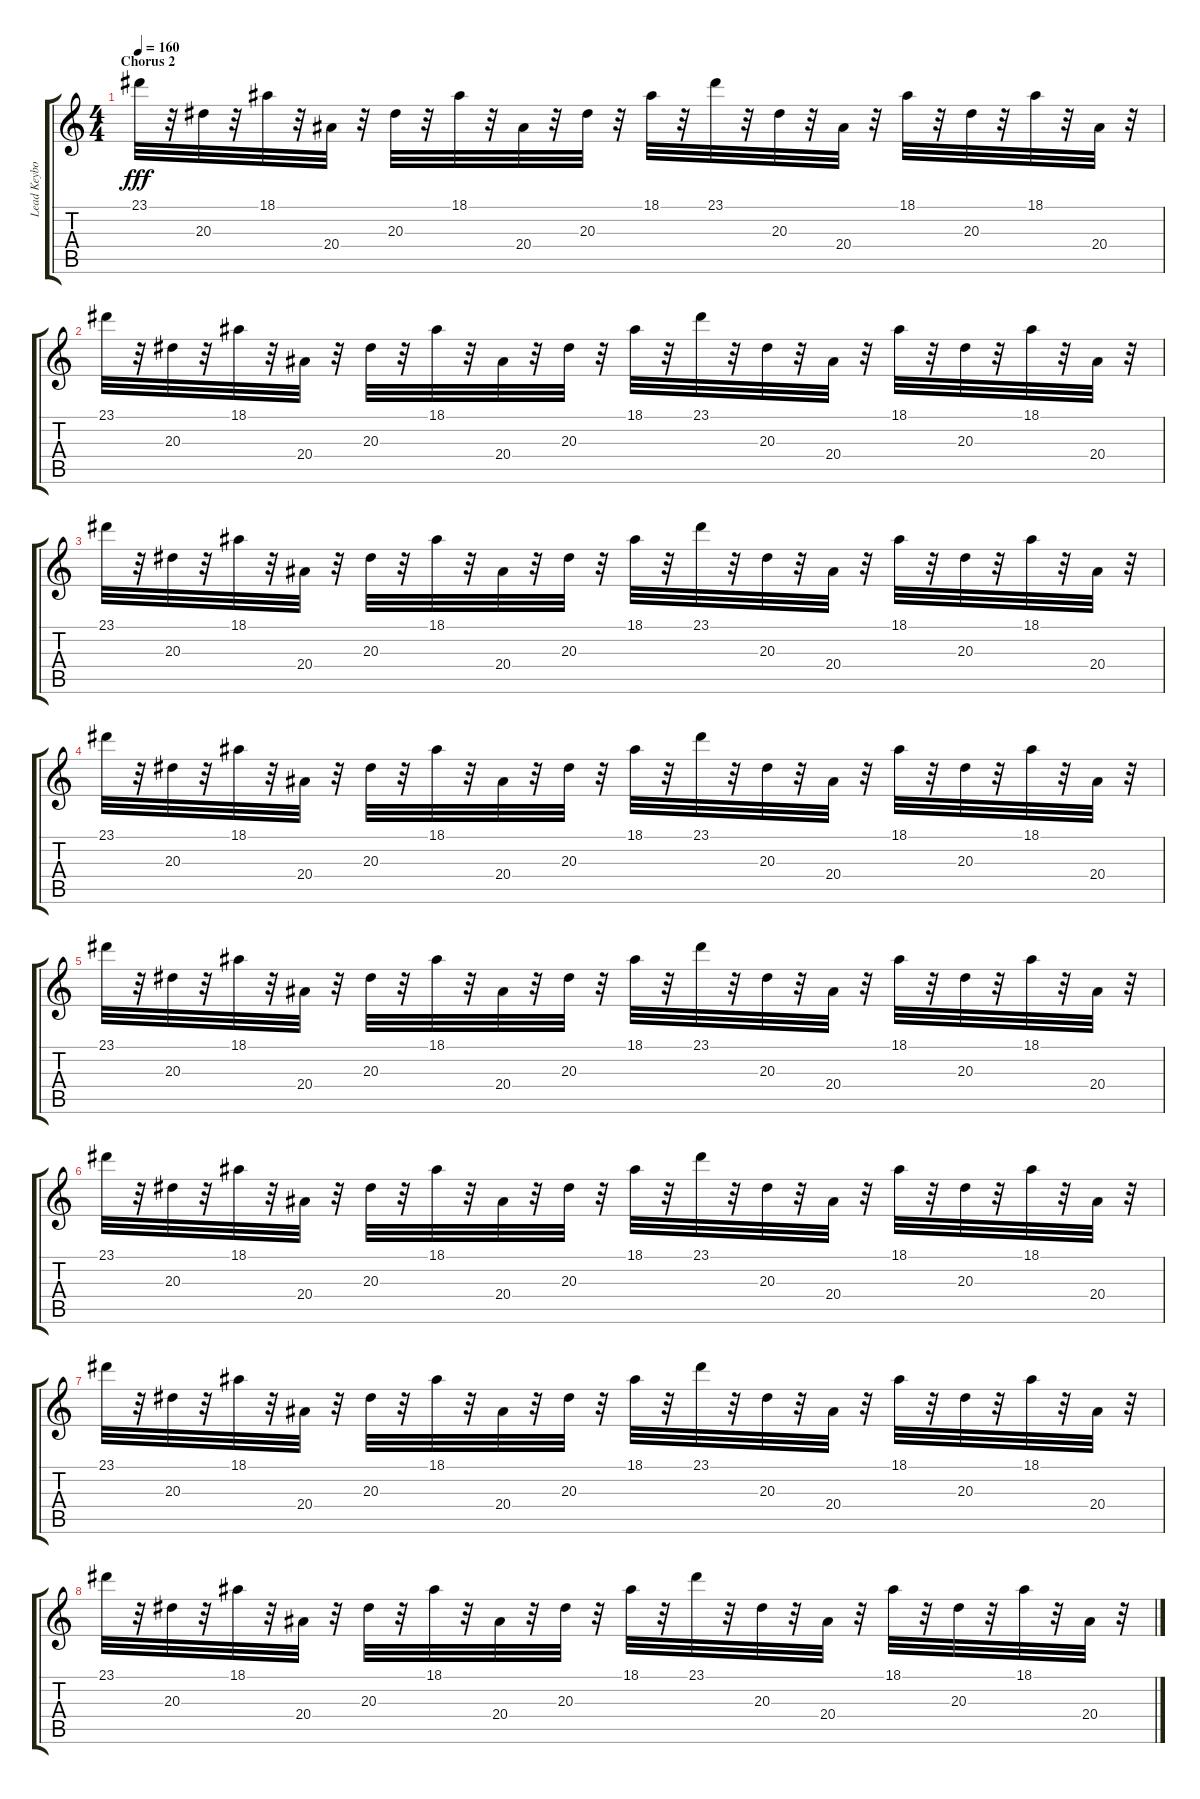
\track ("Lead Keyboard Melody" "Lead Keybo") {instrument harpsichord}
\staff {score tabs}
\tuning (E4 B3 G3 D3 A2 E2) {hide}
\ts (4 4)
\section ("" "Chorus 2")
\tempo 160
\clef g2
\ks c
23.1.32{dy fff} r.32 20.3.32 r.32 18.1.32 r.32 20.4.32 r.32 20.3.32 r.32 18.1.32 r.32 20.4.32 r.32 20.3.32 r.32 18.1.32 r.32 23.1.32 r.32 20.3.32 r.32 20.4.32 r.32 18.1.32 r.32 20.3.32 r.32 18.1.32 r.32 20.4.32 r.32 |
23.1.32 r.32 20.3.32 r.32 18.1.32 r.32 20.4.32 r.32 20.3.32 r.32 18.1.32 r.32 20.4.32 r.32 20.3.32 r.32 18.1.32 r.32 23.1.32 r.32 20.3.32 r.32 20.4.32 r.32 18.1.32 r.32 20.3.32 r.32 18.1.32 r.32 20.4.32 r.32 |
23.1.32 r.32 20.3.32 r.32 18.1.32 r.32 20.4.32 r.32 20.3.32 r.32 18.1.32 r.32 20.4.32 r.32 20.3.32 r.32 18.1.32 r.32 23.1.32 r.32 20.3.32 r.32 20.4.32 r.32 18.1.32 r.32 20.3.32 r.32 18.1.32 r.32 20.4.32 r.32 |
23.1.32 r.32 20.3.32 r.32 18.1.32 r.32 20.4.32 r.32 20.3.32 r.32 18.1.32 r.32 20.4.32 r.32 20.3.32 r.32 18.1.32 r.32 23.1.32 r.32 20.3.32 r.32 20.4.32 r.32 18.1.32 r.32 20.3.32 r.32 18.1.32 r.32 20.4.32 r.32 |
23.1.32 r.32 20.3.32 r.32 18.1.32 r.32 20.4.32 r.32 20.3.32 r.32 18.1.32 r.32 20.4.32 r.32 20.3.32 r.32 18.1.32 r.32 23.1.32 r.32 20.3.32 r.32 20.4.32 r.32 18.1.32 r.32 20.3.32 r.32 18.1.32 r.32 20.4.32 r.32 |
23.1.32 r.32 20.3.32 r.32 18.1.32 r.32 20.4.32 r.32 20.3.32 r.32 18.1.32 r.32 20.4.32 r.32 20.3.32 r.32 18.1.32 r.32 23.1.32 r.32 20.3.32 r.32 20.4.32 r.32 18.1.32 r.32 20.3.32 r.32 18.1.32 r.32 20.4.32 r.32 |
23.1.32 r.32 20.3.32 r.32 18.1.32 r.32 20.4.32 r.32 20.3.32 r.32 18.1.32 r.32 20.4.32 r.32 20.3.32 r.32 18.1.32 r.32 23.1.32 r.32 20.3.32 r.32 20.4.32 r.32 18.1.32 r.32 20.3.32 r.32 18.1.32 r.32 20.4.32 r.32 |
23.1.32 r.32 20.3.32 r.32 18.1.32 r.32 20.4.32 r.32 20.3.32 r.32 18.1.32 r.32 20.4.32 r.32 20.3.32 r.32 18.1.32 r.32 23.1.32 r.32 20.3.32 r.32 20.4.32 r.32 18.1.32 r.32 20.3.32 r.32 18.1.32 r.32 20.4.32 r.32
